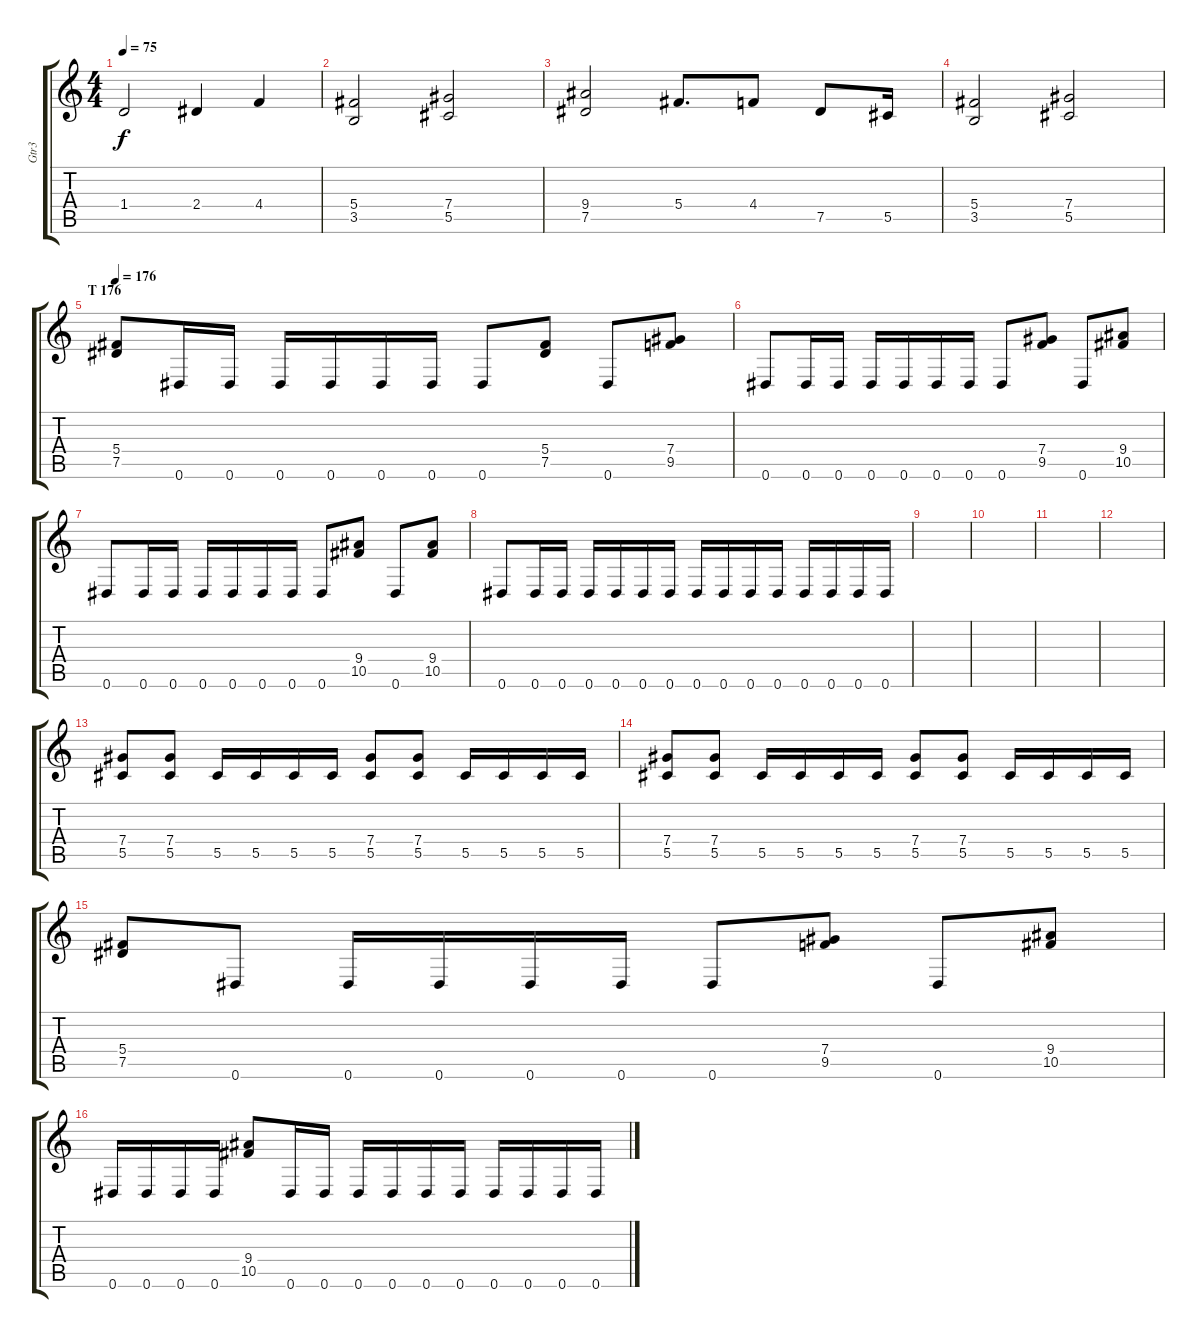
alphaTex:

\track ("Gtr3" "Gtr3") {instrument overdrivenguitar}
\staff {score tabs}
\tuning (Eb4 Bb3 Gb3 Db3 Ab2 Eb2) {hide}
\ts (4 4)
\tempo 75
\clef g2
\ks c
1.4.2{dy f} 2.4.4 4.4.4 |
(5.4 3.5).2 (7.4 5.5).2 |
(9.4 7.5).2 5.4.8{d} 4.4.8 7.5.8 5.5.16 |
(5.4 3.5).2 (7.4 5.5).2 |
\section ("" "T 176")
\tempo 176
(5.4 7.5).8 0.6.16 0.6.16 0.6.16 0.6.16 0.6.16 0.6.16 0.6.8 (5.4 7.5).8 0.6.8 (7.4 9.5).8 |
0.6.8 0.6.16 0.6.16 0.6.16 0.6.16 0.6.16 0.6.16 0.6.8 (7.4 9.5).8 0.6.8 (9.4 10.5).8 |
0.6.8 0.6.16 0.6.16 0.6.16 0.6.16 0.6.16 0.6.16 0.6.8 (9.4 10.5).8 0.6.8 (9.4 10.5).8 |
0.6.8 0.6.16 0.6.16 0.6.16 0.6.16 0.6.16 0.6.16 0.6.16 0.6.16 0.6.16 0.6.16 0.6.16 0.6.16 0.6.16 0.6.16 |
|
|
|
|
(7.4 5.5).8 (7.4 5.5).8 5.5.16 5.5.16 5.5.16 5.5.16 (7.4 5.5).8 (7.4 5.5).8 5.5.16 5.5.16 5.5.16 5.5.16 |
(7.4 5.5).8 (7.4 5.5).8 5.5.16 5.5.16 5.5.16 5.5.16 (7.4 5.5).8 (7.4 5.5).8 5.5.16 5.5.16 5.5.16 5.5.16 |
(5.4 7.5).8 0.6.8 0.6.16 0.6.16 0.6.16 0.6.16 0.6.8 (7.4 9.5).8 0.6.8 (9.4 10.5).8 |
0.6.16 0.6.16 0.6.16 0.6.16 (9.4 10.5).8 0.6.16 0.6.16 0.6.16 0.6.16 0.6.16 0.6.16 0.6.16 0.6.16 0.6.16 0.6.16
